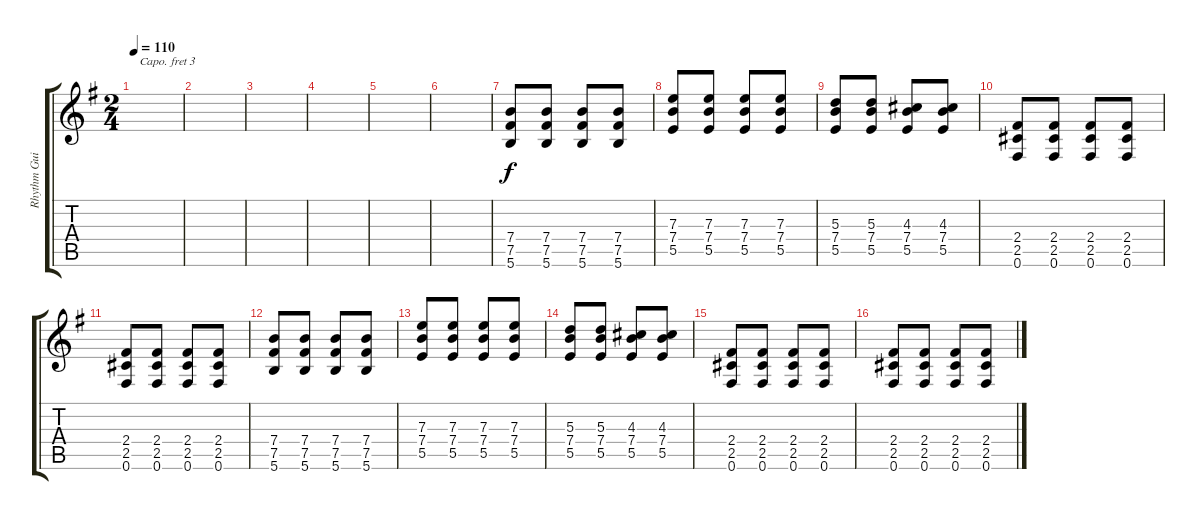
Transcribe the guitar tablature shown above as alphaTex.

\track ("Rhythm Guitar" "Rhythm Gui") {instrument electricguitarmuted}
\staff {score tabs}
\capo 3
\tuning (Eb4 Bb3 Gb3 Db3 Ab2 Eb2) {hide}
\ts (2 4)
\tempo 110
\clef g2
\ks g
|
|
|
|
|
|
(7.4 7.5 5.6).8 (7.4 7.5 5.6).8 (7.4 7.5 5.6).8 (7.4 7.5 5.6).8 |
(7.3 7.4 5.5).8 (7.3 7.4 5.5).8 (7.3 7.4 5.5).8 (7.3 7.4 5.5).8 |
(5.3 7.4 5.5).8 (5.3 7.4 5.5).8 (4.3 7.4 5.5).8 (4.3 7.4 5.5).8 |
(2.4 2.5 0.6).8 (2.4 2.5 0.6).8 (2.4 2.5 0.6).8 (2.4 2.5 0.6).8 |
(2.4 2.5 0.6).8 (2.4 2.5 0.6).8 (2.4 2.5 0.6).8 (2.4 2.5 0.6).8 |
(7.4 7.5 5.6).8 (7.4 7.5 5.6).8 (7.4 7.5 5.6).8 (7.4 7.5 5.6).8 |
(7.3 7.4 5.5).8 (7.3 7.4 5.5).8 (7.3 7.4 5.5).8 (7.3 7.4 5.5).8 |
(5.3 7.4 5.5).8 (5.3 7.4 5.5).8 (4.3 7.4 5.5).8 (4.3 7.4 5.5).8 |
(2.4 2.5 0.6).8 (2.4 2.5 0.6).8 (2.4 2.5 0.6).8 (2.4 2.5 0.6).8 |
(2.4 2.5 0.6).8 (2.4 2.5 0.6).8 (2.4 2.5 0.6).8 (2.4 2.5 0.6).8
